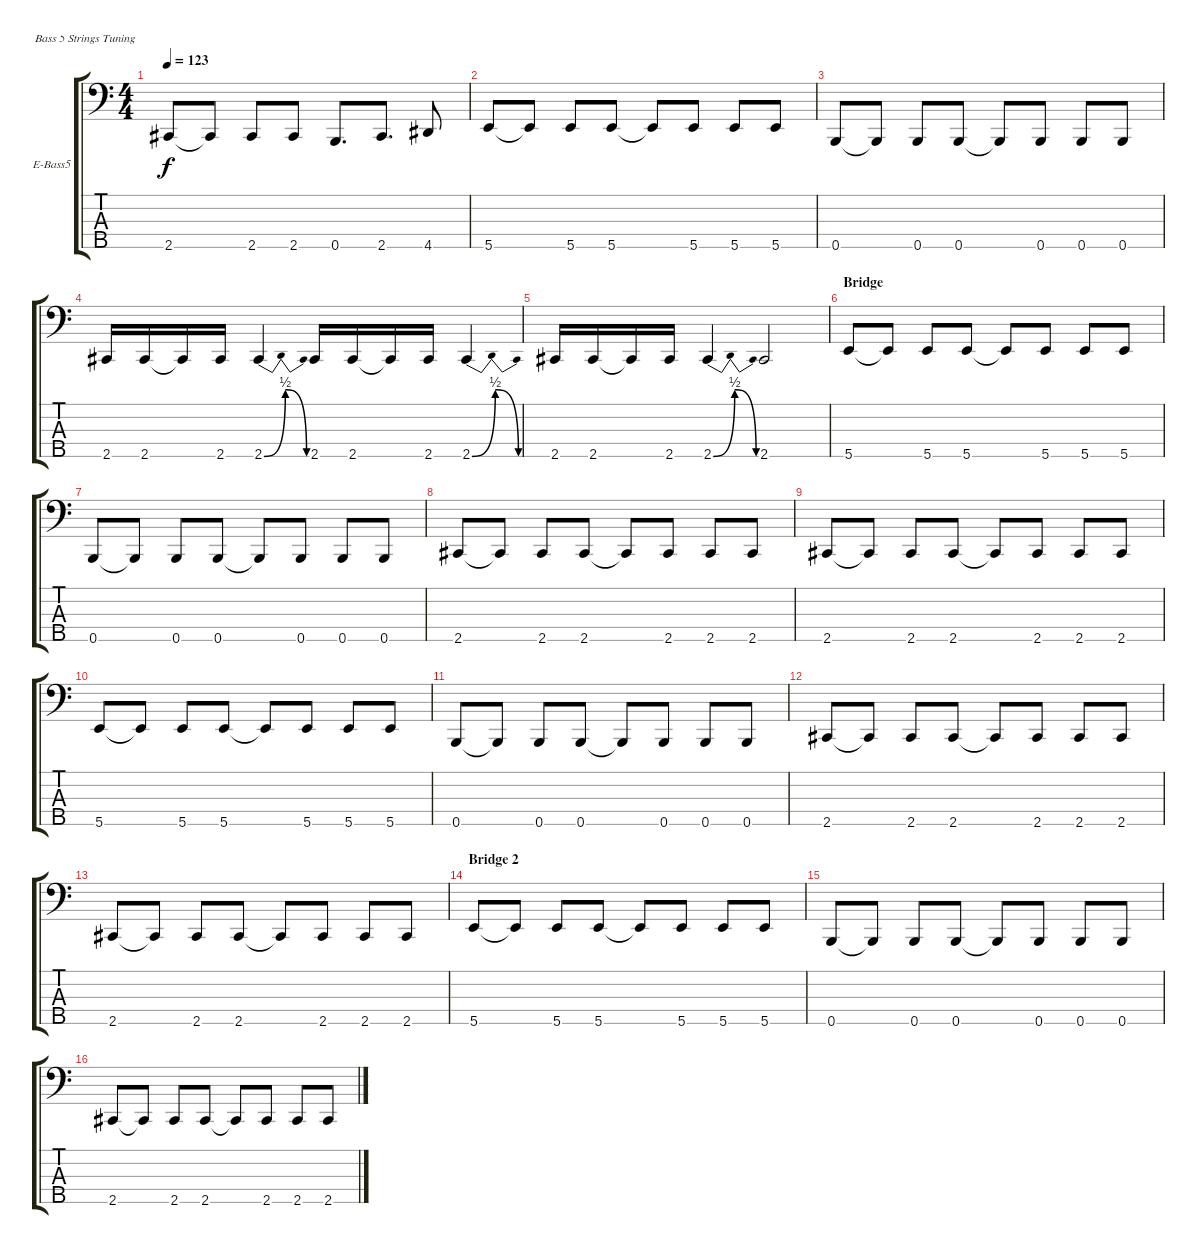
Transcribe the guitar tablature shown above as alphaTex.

\bracketExtendMode groupsimilarinstruments
\firstSystemTrackNameOrientation horizontal
\otherSystemsTrackNameOrientation horizontal
\track ("Judd Gruenbaum (Bass)" "E-Bass5") {instrument electricbasspick}
\staff {score tabs}
\tuning (G2 D2 A1 E1 B0)
\ts (4 4)
\tempo 123
\clef f4
\ks c
2.5.8{dy f} 2.5{t}.8 2.5.8 2.5.8 0.5.8{d} 2.5.8{d} 4.5.8 |
5.5.8 5.5{t}.8 5.5.8 5.5.8 5.5{t}.8 5.5.8 5.5.8 5.5.8 |
0.5.8 0.5{t}.8 0.5.8 0.5.8 0.5{t}.8 0.5.8 0.5.8 0.5.8 |
2.5.16 2.5.16 2.5{t}.16 2.5.16 2.5{be (bendrelease 0 0 30 2 30 2 60 0)}.4 2.5.16 2.5.16 2.5{t}.16 2.5.16 2.5{be (bendrelease 0 0 30 2 30 2 60 0)}.4 |
2.5.16 2.5.16 2.5{t}.16 2.5.16 2.5{be (bendrelease 0 0 30 2 30 2 60 0)}.4 2.5.2 |
\section ("" "Bridge")
5.5.8 5.5{t}.8 5.5.8 5.5.8 5.5{t}.8 5.5.8 5.5.8 5.5.8 |
0.5.8 0.5{t}.8 0.5.8 0.5.8 0.5{t}.8 0.5.8 0.5.8 0.5.8 |
2.5.8 2.5{t}.8 2.5.8 2.5.8 2.5{t}.8 2.5.8 2.5.8 2.5.8 |
2.5.8 2.5{t}.8 2.5.8 2.5.8 2.5{t}.8 2.5.8 2.5.8 2.5.8 |
5.5.8 5.5{t}.8 5.5.8 5.5.8 5.5{t}.8 5.5.8 5.5.8 5.5.8 |
0.5.8 0.5{t}.8 0.5.8 0.5.8 0.5{t}.8 0.5.8 0.5.8 0.5.8 |
2.5.8 2.5{t}.8 2.5.8 2.5.8 2.5{t}.8 2.5.8 2.5.8 2.5.8 |
2.5.8 2.5{t}.8 2.5.8 2.5.8 2.5{t}.8 2.5.8 2.5.8 2.5.8 |
\section ("" "Bridge 2")
5.5.8 5.5{t}.8 5.5.8 5.5.8 5.5{t}.8 5.5.8 5.5.8 5.5.8 |
0.5.8 0.5{t}.8 0.5.8 0.5.8 0.5{t}.8 0.5.8 0.5.8 0.5.8 |
2.5.8 2.5{t}.8 2.5.8 2.5.8 2.5{t}.8 2.5.8 2.5.8 2.5.8
